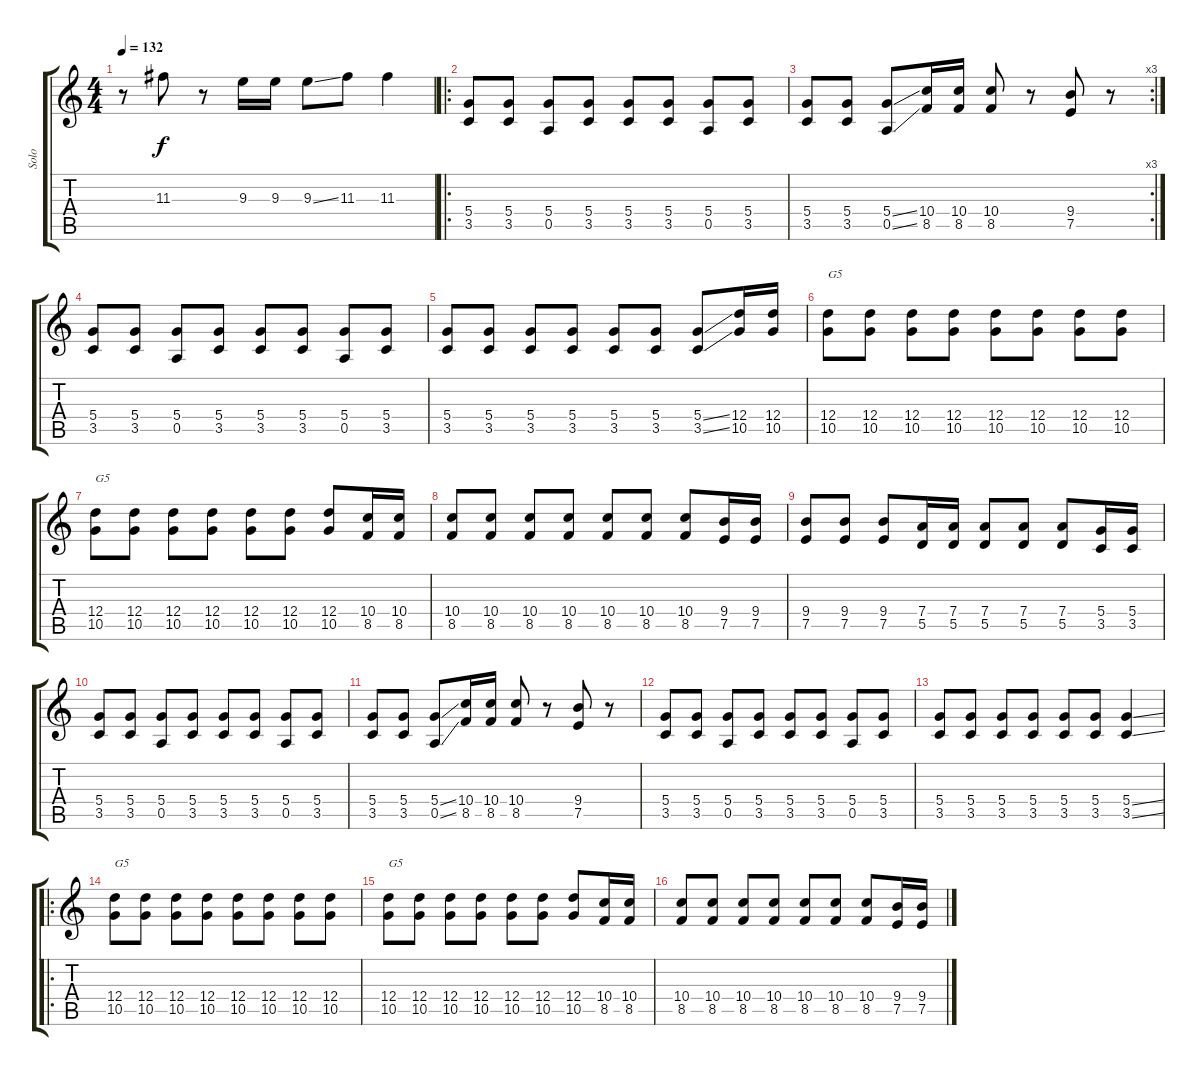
\track ("Solo" "Solo") {instrument distortionguitar}
\staff {score tabs}
\tuning (E4 B3 G3 D3 A2 E2) {hide}
\ts (4 4)
\tempo 132
\clef g2
\ks c
r.8{dy f} 11.3.8 r.8 9.3.16 9.3.16 9.3{ss}.8 11.3.8 11.3.4 |
\ro
(5.4 3.5).8 (5.4 3.5).8 (5.4 0.5).8 (5.4 3.5).8 (5.4 3.5).8 (5.4 3.5).8 (5.4 0.5).8 (5.4 3.5).8 |
\rc 3
(5.4 3.5).8 (5.4 3.5).8 (5.4{ss} 0.5{ss}).8 (10.4 8.5).16 (10.4 8.5).16 (10.4 8.5).8 r.8 (9.4 7.5).8 r.8 |
(5.4 3.5).8 (5.4 3.5).8 (5.4 0.5).8 (5.4 3.5).8 (5.4 3.5).8 (5.4 3.5).8 (5.4 0.5).8 (5.4 3.5).8 |
(5.4 3.5).8 (5.4 3.5).8 (5.4 3.5).8 (5.4 3.5).8 (5.4 3.5).8 (5.4 3.5).8 (5.4{ss} 3.5{ss}).8 (12.4 10.5).16 (12.4 10.5).16 |
(12.4 10.5).8{txt "G5"} (12.4 10.5).8 (12.4 10.5).8 (12.4 10.5).8 (12.4 10.5).8 (12.4 10.5).8 (12.4 10.5).8 (12.4 10.5).8 |
(12.4 10.5).8{txt "G5"} (12.4 10.5).8 (12.4 10.5).8 (12.4 10.5).8 (12.4 10.5).8 (12.4 10.5).8 (12.4 10.5).8 (10.4 8.5).16 (10.4 8.5).16 |
(10.4 8.5).8 (10.4 8.5).8 (10.4 8.5).8 (10.4 8.5).8 (10.4 8.5).8 (10.4 8.5).8 (10.4 8.5).8 (9.4 7.5).16 (9.4 7.5).16 |
(9.4 7.5).8 (9.4 7.5).8 (9.4 7.5).8 (7.4 5.5).16 (7.4 5.5).16 (7.4 5.5).8 (7.4 5.5).8 (7.4 5.5).8 (5.4 3.5).16 (5.4 3.5).16 |
(5.4 3.5).8 (5.4 3.5).8 (5.4 0.5).8 (5.4 3.5).8 (5.4 3.5).8 (5.4 3.5).8 (5.4 0.5).8 (5.4 3.5).8 |
(5.4 3.5).8 (5.4 3.5).8 (5.4{ss} 0.5{ss}).8 (10.4 8.5).16 (10.4 8.5).16 (10.4 8.5).8 r.8 (9.4 7.5).8 r.8 |
(5.4 3.5).8 (5.4 3.5).8 (5.4 0.5).8 (5.4 3.5).8 (5.4 3.5).8 (5.4 3.5).8 (5.4 0.5).8 (5.4 3.5).8 |
(5.4 3.5).8 (5.4 3.5).8 (5.4 3.5).8 (5.4 3.5).8 (5.4 3.5).8 (5.4 3.5).8 (5.4{ss} 3.5{ss}).4 |
\ro
(12.4 10.5).8{txt "G5"} (12.4 10.5).8 (12.4 10.5).8 (12.4 10.5).8 (12.4 10.5).8 (12.4 10.5).8 (12.4 10.5).8 (12.4 10.5).8 |
(12.4 10.5).8{txt "G5"} (12.4 10.5).8 (12.4 10.5).8 (12.4 10.5).8 (12.4 10.5).8 (12.4 10.5).8 (12.4 10.5).8 (10.4 8.5).16 (10.4 8.5).16 |
(10.4 8.5).8 (10.4 8.5).8 (10.4 8.5).8 (10.4 8.5).8 (10.4 8.5).8 (10.4 8.5).8 (10.4 8.5).8 (9.4 7.5).16 (9.4 7.5).16
